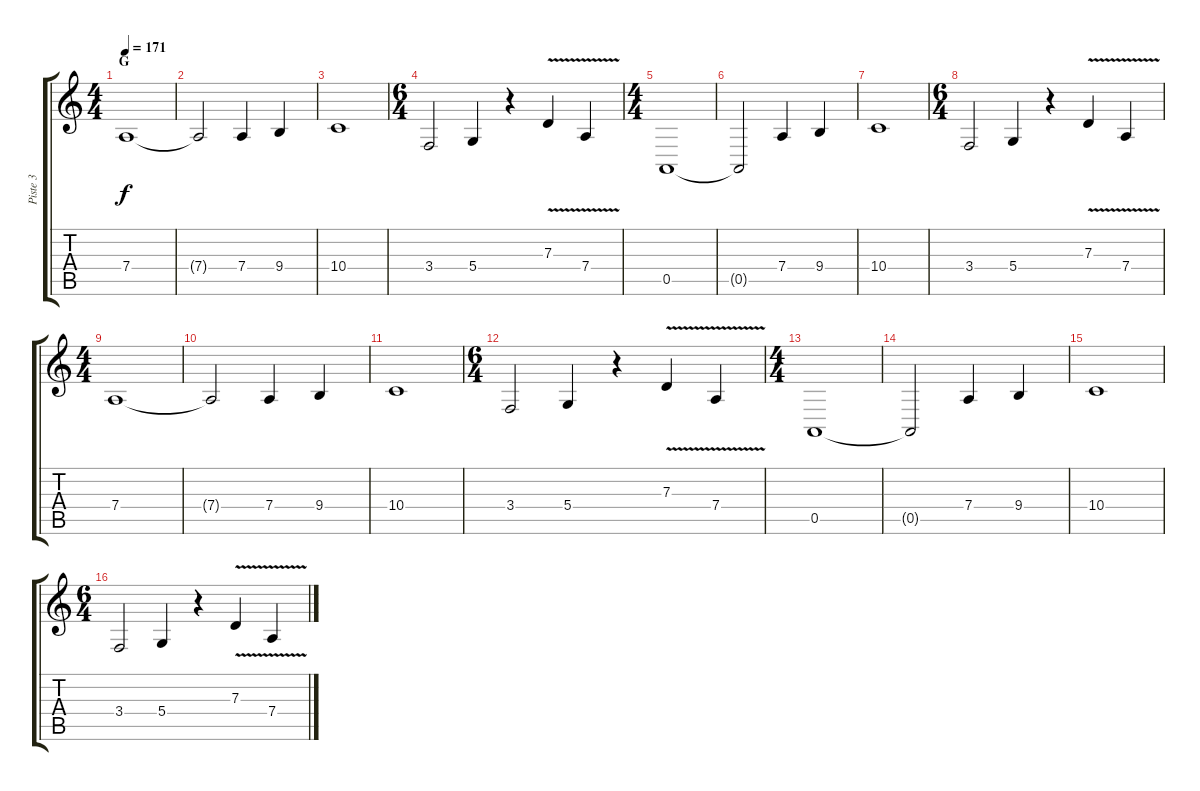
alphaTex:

\track ("Piste 3" "Piste 3") {instrument lead8bassandlead}
\staff {score tabs}
\tuning (E4 B3 G3 D3 A2 E2) {hide}
\ts (4 4)
\section ("" "G")
\tempo 171
\clef g2
\ks c
7.4.1{dy f} |
7.4{t}.2 7.4.4 9.4.4 |
10.4.1 |
\ts (6 4)
3.4.2 5.4.4 r.4 7.3{v}.4 7.4{v}.4 |
\ts (4 4)
0.5.1 |
0.5{t}.2 7.4.4 9.4.4 |
10.4.1 |
\ts (6 4)
3.4.2 5.4.4 r.4 7.3{v}.4 7.4{v}.4 |
\ts (4 4)
7.4.1 |
7.4{t}.2 7.4.4 9.4.4 |
10.4.1 |
\ts (6 4)
3.4.2 5.4.4 r.4 7.3{v}.4 7.4{v}.4 |
\ts (4 4)
0.5.1 |
0.5{t}.2 7.4.4 9.4.4 |
10.4.1 |
\ts (6 4)
3.4.2 5.4.4 r.4 7.3{v}.4 7.4{v}.4
